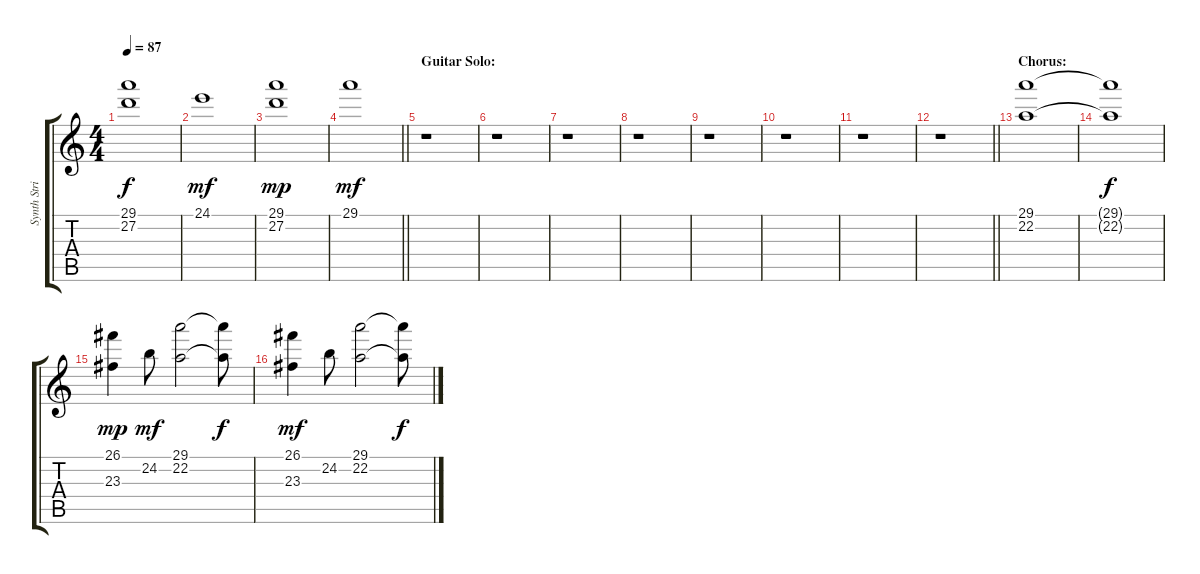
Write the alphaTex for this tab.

\track ("Synth Strings" "Synth Stri") {instrument synthstrings1}
\staff {score tabs}
\tuning (E4 B3 G3 D3 A2 E2) {hide}
\ts (4 4)
\tempo 87
\clef g2
\ks c
(29.1{t} 27.2{t}).1{dy f} |
24.1.1{dy mf} |
(29.1 27.2).1{dy mp} |
\barLineRight lightlight
29.1.1{dy mf} |
\section ("" "Guitar Solo:")
r.1 |
r.1 |
r.1 |
r.1 |
r.1 |
r.1 |
r.1 |
\barLineRight lightlight
r.1 |
\section ("" "Chorus:")
(29.1 22.2).1 |
(29.1{t} 22.2{t}).1{dy f} |
(26.1 23.3).4{dy mp} 24.2.8{dy mf} (29.1 22.2).2 (29.1{t} 22.2{t}).8{dy f} |
(26.1 23.3).4{dy mf} 24.2.8 (29.1 22.2).2 (29.1{t} 22.2{t}).8{dy f}
